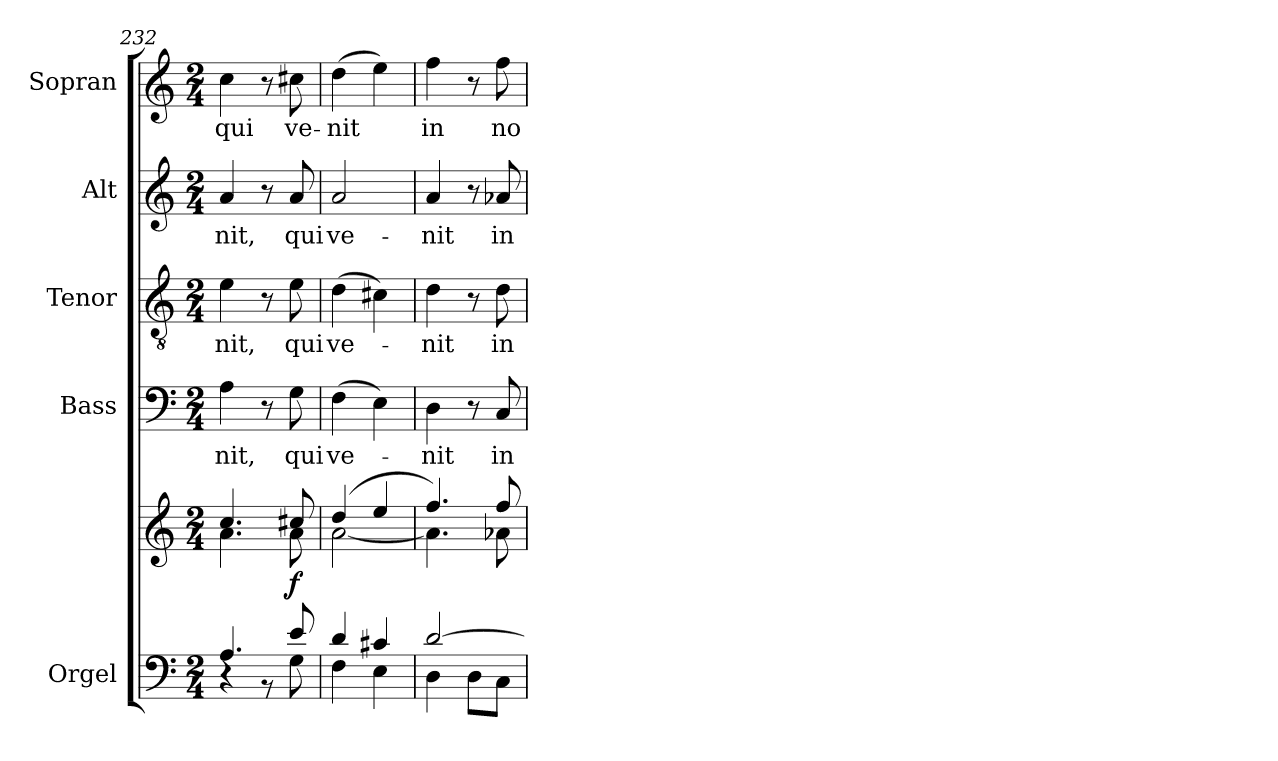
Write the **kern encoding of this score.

**kern	**kern	**dynam	**kern	**text	**kern	**text	**kern	**text	**kern	**text
*part5	*part5	*part5	*part4	*part4	*part3	*part3	*part2	*part2	*part1	*part1
*staff6	*staff5	*staff5/6	*staff4	*staff4	*staff3	*staff3	*staff2	*staff2	*staff1	*staff1
*I"Orgel	*	*	*I"Bass	*	*I"Tenor	*	*I"Alt	*	*I"Sopran	*
*I'Org.	*	*	*I'B.	*	*I'T.	*	*I'A.	*	*I'S.	*
*clefF4	*clefG2	*	*clefF4	*	*clefGv2	*	*clefG2	*	*clefG2	*
*k[]	*k[]	*	*k[]	*	*k[]	*	*k[]	*	*k[]	*
*C:	*C:	*	*C:	*	*C:	*	*C:	*	*C:	*
*M2/4	*M2/4	*	*M2/4	*	*M2/4	*	*M2/4	*	*M2/4	*
=232	=232	=232	=232	=232	=232	=232	=232	=232	=232	=232
*^	*^	*	*	*	*	*	*	*	*	*
!	!	!	!	!	!	!LO:LY:b	!	!LO:LY:b	!	!LO:LY:b	!	!LO:LY:b
4.A/	4rC	4.cc/	4.a\	.	4A\	-nit,	4e\	-nit,	4a/	-nit,	4cc\	qui
.	8r	.	.	.	8r	.	8r	.	8r	.	8r	.
!	!	!	!	!LO:DY:b	!	!LO:LY:b	!	!LO:LY:b	!	!LO:LY:b	!	!LO:LY:b
8e/	8G\	8cc#X/	8a\	f	8G\	qui	8e\	qui	8a/	qui	8cc#X\	ve-
=233	=233	=233	=233	=233	=233	=233	=233	=233	=233	=233	=233	=233
!	!	!	!	!	!	!LO:LY:b	!	!LO:LY:b	!	!LO:LY:b	!	!LO:LY:b
4d/	4F\	(4dd/	[<2a\	.	(>4F\	ve-	(>4d\	ve-	2a/	ve-	(>4dd\	-nit
4c#X/	4E\	4ee/	.	.	4E\)	.	4c#X\)	.	.	.	4ee\)	.
=234	=234	=234	=234	=234	=234	=234	=234	=234	=234	=234	=234	=234
!	!	!	!	!	!	!LO:LY:b	!	!LO:LY:b	!	!LO:LY:b	!	!LO:LY:b
[>2d/	4D\	4.ff/)	4.a\]	.	4D\	-nit	4d\	-nit	4a/	-nit	4ff\	in
.	8D\L	.	.	.	8r	.	8r	.	8r	.	8r	.
!	!	!	!	!	!	!LO:LY:b	!	!LO:LY:b	!	!LO:LY:b	!	!LO:LY:b
.	8C\J	8ff/	8a-X\	.	8C/	in	8d\	in	8a-X/	in	8ff\	no-
*v	*v	*	*	*	*	*	*	*	*	*	*	*
*	*v	*v	*	*	*	*	*	*	*	*	*
=	=	=	=	=	=	=	=	=	=	=
*-	*-	*-	*-	*-	*-	*-	*-	*-	*-	*-
